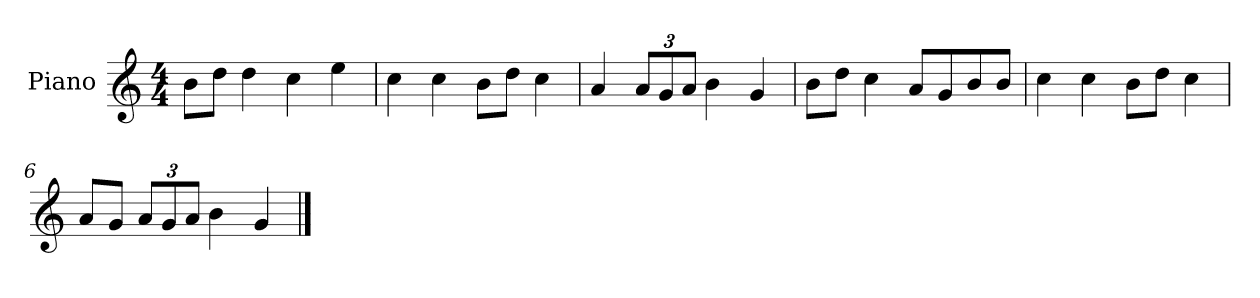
**kern
*part1
*staff1
*I"Piano
*I'P-no
*clefG2
*k[]
*M4/4
*MM90
=1
8b\L
8dd\J
4dd\
4cc\
4ee\
=2
4cc\
4cc\
8b\L
8dd\J
4cc\
=3
4a/
*Xbrackettup
12a/L
12g/
12a/J
4b\
4g/
=4
8b\L
8dd\J
4cc\
8a/L
8g/
8b/
8b/J
=5
4cc\
4cc\
8b\L
8dd\J
4cc\
=6
8a/L
8g/J
12a/L
12g/
12a/J
4b\
4g/
==
*-
